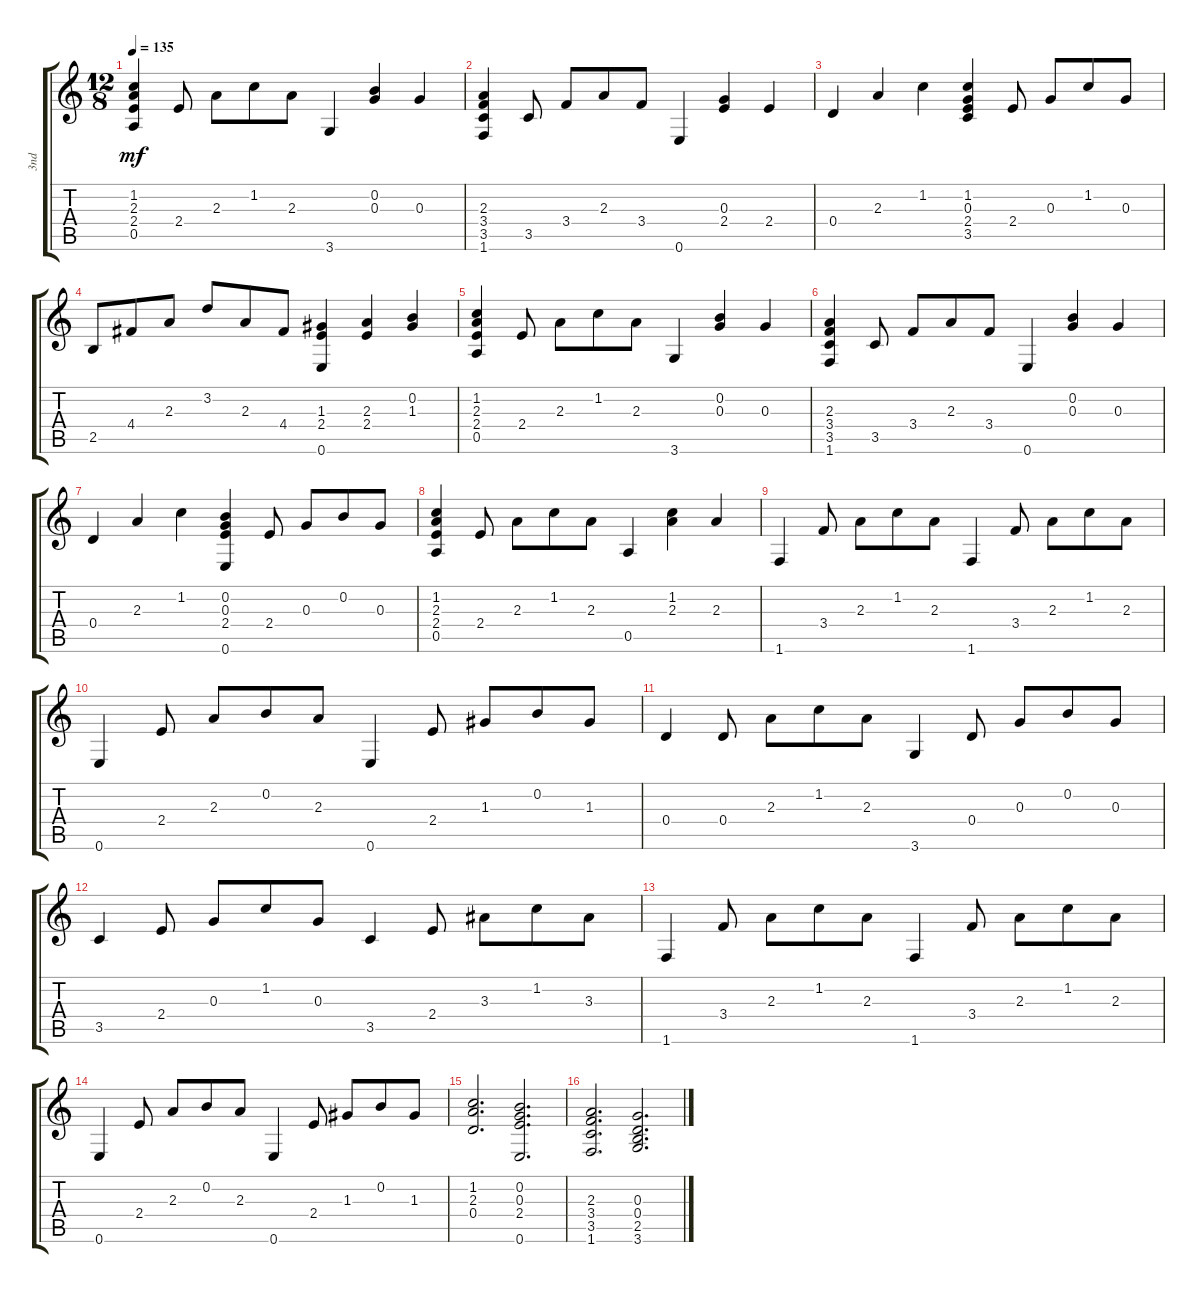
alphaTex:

\track ("3nd" "3nd") {instrument acousticguitarnylon}
\staff {score tabs}
\tuning (E4 B3 G3 D3 A2 E2) {hide}
\ts (12 8)
\tempo 135
\clef g2
\ks c
(1.2 2.3 2.4 0.5).4{dy mf} 2.4.8 2.3.8 1.2.8 2.3.8 3.6.4 (0.2 0.3).4 0.3.4 |
(2.3 3.4 3.5 1.6).4 3.5.8 3.4.8 2.3.8 3.4.8 0.6.4 (0.3 2.4).4 2.4.4 |
0.4.4 2.3.4 1.2.4 (1.2 0.3 2.4 3.5).4 2.4.8 0.3.8 1.2.8 0.3.8 |
2.5.8 4.4.8 2.3.8 3.2.8 2.3.8 4.4.8 (1.3 2.4 0.6).4 (2.3 2.4).4 (0.2 1.3).4 |
(1.2 2.3 2.4 0.5).4 2.4.8 2.3.8 1.2.8 2.3.8 3.6.4 (0.2 0.3).4 0.3.4 |
(2.3 3.4 3.5 1.6).4 3.5.8 3.4.8 2.3.8 3.4.8 0.6.4 (0.2 0.3).4 0.3.4 |
0.4.4 2.3.4 1.2.4 (0.2 0.3 2.4 0.6).4 2.4.8 0.3.8 0.2.8 0.3.8 |
(1.2 2.3 2.4 0.5).4 2.4.8 2.3.8 1.2.8 2.3.8 0.5.4 (1.2 2.3).4 2.3.4 |
1.6.4 3.4.8 2.3.8 1.2.8 2.3.8 1.6.4 3.4.8 2.3.8 1.2.8 2.3.8 |
0.6.4 2.4.8 2.3.8 0.2.8 2.3.8 0.6.4 2.4.8 1.3.8 0.2.8 1.3.8 |
0.4.4 0.4.8 2.3.8 1.2.8 2.3.8 3.6.4 0.4.8 0.3.8 0.2.8 0.3.8 |
3.5.4 2.4.8 0.3.8 1.2.8 0.3.8 3.5.4 2.4.8 3.3.8 1.2.8 3.3.8 |
1.6.4 3.4.8 2.3.8 1.2.8 2.3.8 1.6.4 3.4.8 2.3.8 1.2.8 2.3.8 |
0.6.4 2.4.8 2.3.8 0.2.8 2.3.8 0.6.4 2.4.8 1.3.8 0.2.8 1.3.8 |
(1.2 2.3 0.4).2{d} (0.2 0.3 2.4 0.6).2{d} |
(2.3 3.4 3.5 1.6).2{d} (0.3 0.4 2.5 3.6).2{d}
